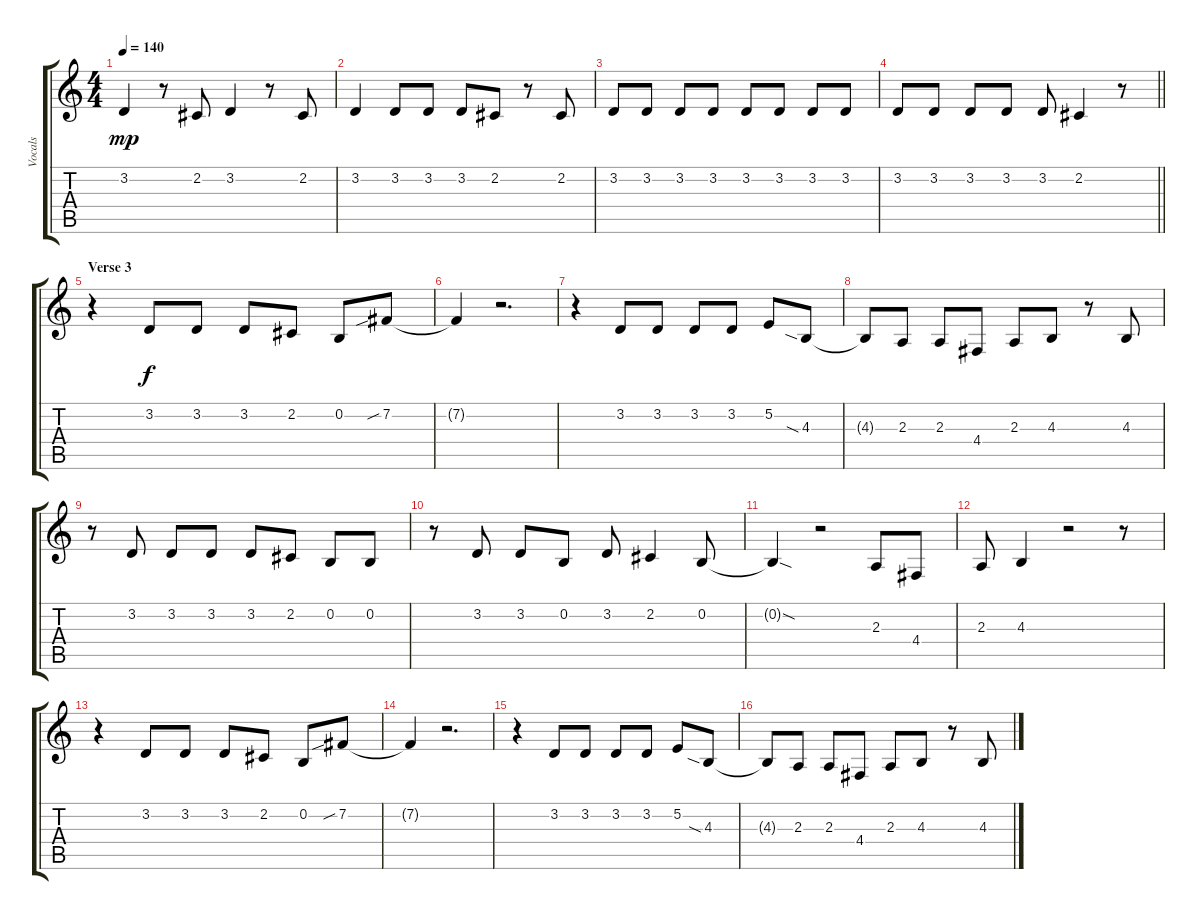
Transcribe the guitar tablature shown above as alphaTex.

\track ("Vocals" "Vocals") {instrument altosax}
\staff {score tabs}
\tuning (E4 B3 G3 D3 A2 E2) {hide}
\ts (4 4)
\tempo 140
\clef g2
\ks c
3.2.4{dy mp} r.8 2.2.8 3.2.4 r.8 2.2.8 |
3.2.4 3.2.8 3.2.8 3.2.8 2.2.8 r.8 2.2.8 |
3.2.8 3.2.8 3.2.8 3.2.8 3.2.8 3.2.8 3.2.8 3.2.8 |
\barLineRight lightlight
3.2.8 3.2.8 3.2.8 3.2.8 3.2.8 2.2.4 r.8 |
\section ("" "Verse 3")
r.4 3.2.8{dy f} 3.2.8 3.2.8 2.2.8 0.2.8 7.2{sib}.8 |
7.2{t}.4 r.2{d} |
r.4 3.2.8 3.2.8 3.2.8 3.2.8 5.2.8 4.3{sia}.8 |
4.3{t}.8 2.3.8 2.3.8 4.4.8 2.3.8 4.3.8 r.8 4.3.8 |
r.8 3.2.8 3.2.8 3.2.8 3.2.8 2.2.8 0.2.8 0.2.8 |
r.8 3.2.8 3.2.8 0.2.8 3.2.8 2.2.4 0.2.8 |
0.2{sod t}.4 r.2 2.3.8 4.4.8 |
2.3.8 4.3.4 r.2 r.8 |
r.4 3.2.8 3.2.8 3.2.8 2.2.8 0.2.8 7.2{sib}.8 |
7.2{t}.4 r.2{d} |
r.4 3.2.8 3.2.8 3.2.8 3.2.8 5.2.8 4.3{sia}.8 |
4.3{t}.8 2.3.8 2.3.8 4.4.8 2.3.8 4.3.8 r.8 4.3.8
